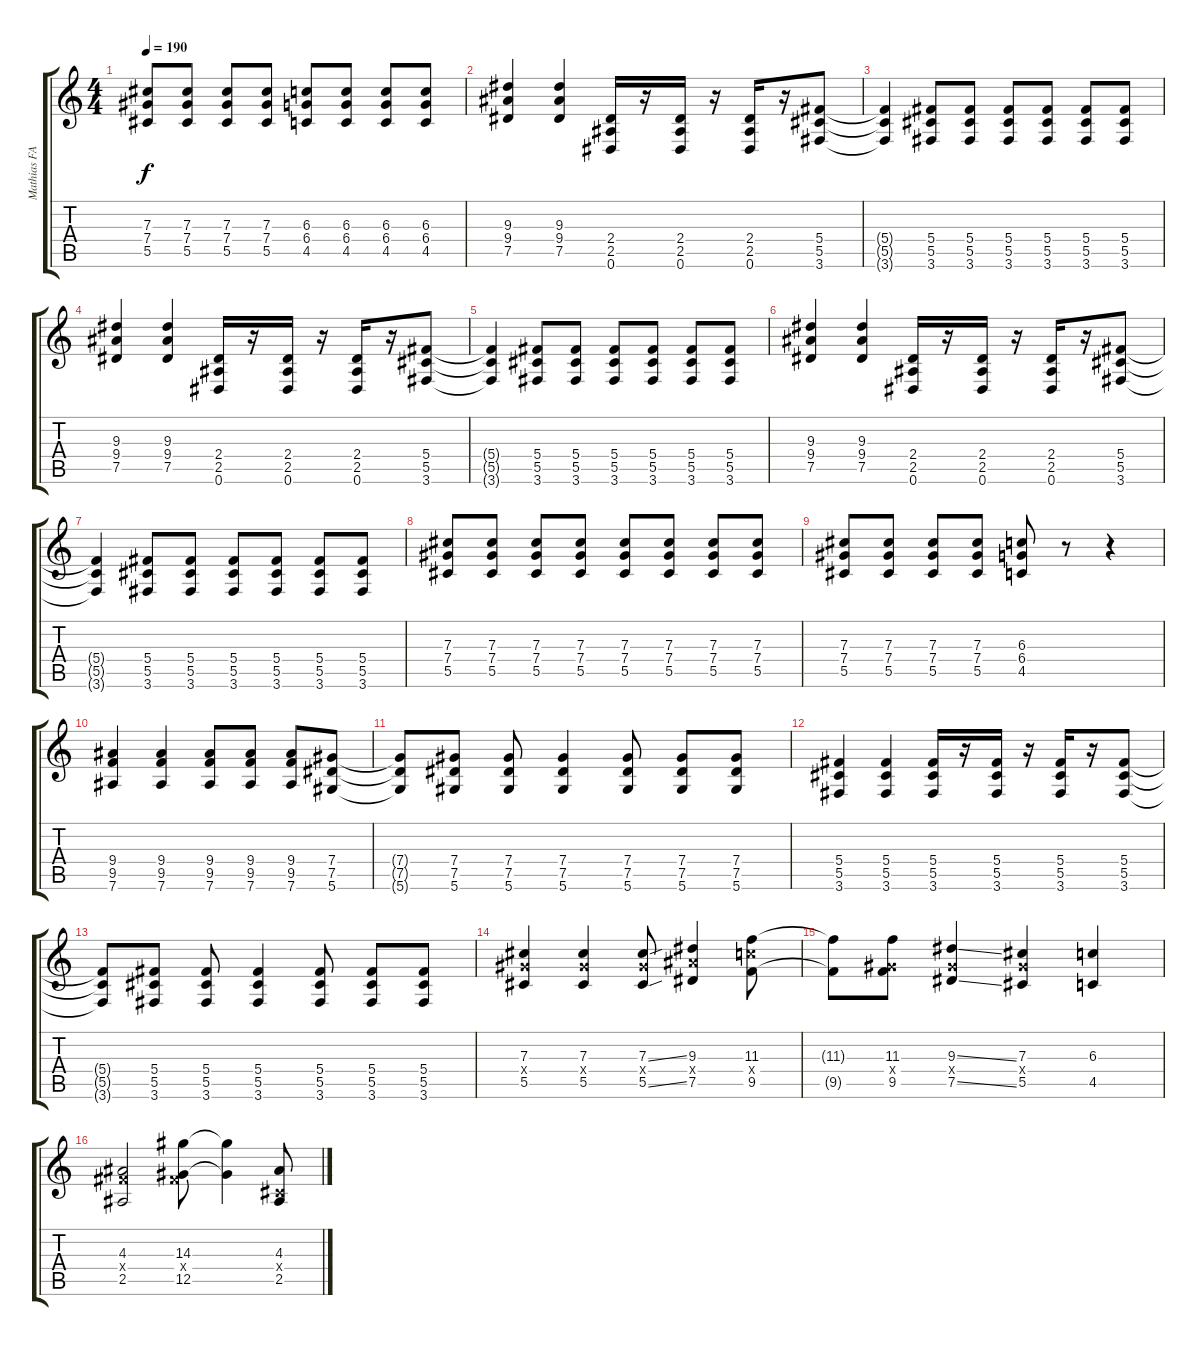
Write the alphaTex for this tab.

\track ("Mathias FARM" "Mathias FA") {instrument distortionguitar}
\staff {score tabs}
\tuning (Eb4 Bb3 Gb3 Db3 Ab2 Eb2) {hide}
\ts (4 4)
\tempo 190
\clef g2
\ks c
(7.3 7.4 5.5).8{dy f} (7.3 7.4 5.5).8 (7.3 7.4 5.5).8 (7.3 7.4 5.5).8 (6.3 6.4 4.5).8 (6.3 6.4 4.5).8 (6.3 6.4 4.5).8 (6.3 6.4 4.5).8 |
(9.3 9.4 7.5).4 (9.3 9.4 7.5).4 (2.4 2.5 0.6).16 r.16 (2.4 2.5 0.6).16 r.16 (2.4 2.5 0.6).16 r.16 (5.4 5.5 3.6).8 |
(5.4{t} 5.5{t} 3.6{t}).4 (5.4 5.5 3.6).8 (5.4 5.5 3.6).8 (5.4 5.5 3.6).8 (5.4 5.5 3.6).8 (5.4 5.5 3.6).8 (5.4 5.5 3.6).8 |
(9.3 9.4 7.5).4 (9.3 9.4 7.5).4 (2.4 2.5 0.6).16 r.16 (2.4 2.5 0.6).16 r.16 (2.4 2.5 0.6).16 r.16 (5.4 5.5 3.6).8 |
(5.4{t} 5.5{t} 3.6{t}).4 (5.4 5.5 3.6).8 (5.4 5.5 3.6).8 (5.4 5.5 3.6).8 (5.4 5.5 3.6).8 (5.4 5.5 3.6).8 (5.4 5.5 3.6).8 |
(9.3 9.4 7.5).4 (9.3 9.4 7.5).4 (2.4 2.5 0.6).16 r.16 (2.4 2.5 0.6).16 r.16 (2.4 2.5 0.6).16 r.16 (5.4 5.5 3.6).8 |
(5.4{t} 5.5{t} 3.6{t}).4 (5.4 5.5 3.6).8 (5.4 5.5 3.6).8 (5.4 5.5 3.6).8 (5.4 5.5 3.6).8 (5.4 5.5 3.6).8 (5.4 5.5 3.6).8 |
(7.3 7.4 5.5).8 (7.3 7.4 5.5).8 (7.3 7.4 5.5).8 (7.3 7.4 5.5).8 (7.3 7.4 5.5).8 (7.3 7.4 5.5).8 (7.3 7.4 5.5).8 (7.3 7.4 5.5).8 |
(7.3 7.4 5.5).8 (7.3 7.4 5.5).8 (7.3 7.4 5.5).8 (7.3 7.4 5.5).8 (6.3 6.4 4.5).8 r.8 r.4 |
(9.4 9.5 7.6).4 (9.4 9.5 7.6).4 (9.4 9.5 7.6).8 (9.4 9.5 7.6).8 (9.4 9.5 7.6).8 (7.4 7.5 5.6).8 |
(7.4{t} 7.5{t} 5.6{t}).8 (7.4 7.5 5.6).8 (7.4 7.5 5.6).8 (7.4 7.5 5.6).4 (7.4 7.5 5.6).8 (7.4 7.5 5.6).8 (7.4 7.5 5.6).8 |
(5.4 5.5 3.6).4 (5.4 5.5 3.6).4 (5.4 5.5 3.6).16 r.16 (5.4 5.5 3.6).16 r.16 (5.4 5.5 3.6).16 r.16 (5.4 5.5 3.6).8 |
(5.4{t} 5.5{t} 3.6{t}).8 (5.4 5.5 3.6).8 (5.4 5.5 3.6).8 (5.4 5.5 3.6).4 (5.4 5.5 3.6).8 (5.4 5.5 3.6).8 (5.4 5.5 3.6).8 |
(7.3 7.4{x} 5.5).4{volume 13} (7.3 7.4{x} 5.5).4 (7.3{ss} 7.4{x} 5.5{ss}).8 (9.3 9.4{x} 7.5).4 (11.3 11.4{x} 9.5).8 |
(11.3{t} 9.5{t}).8 (11.3 7.4{x} 9.5).8 (9.3{ss} 7.4{x} 7.5{ss}).4 (7.3 7.4{x} 5.5).4 (6.3 4.5).4 |
(4.3 5.4{x} 2.5).2 (14.3 5.4{x} 12.5).8 (14.3{t} 12.5{t}).4 (4.3 0.4{x} 2.5).8
